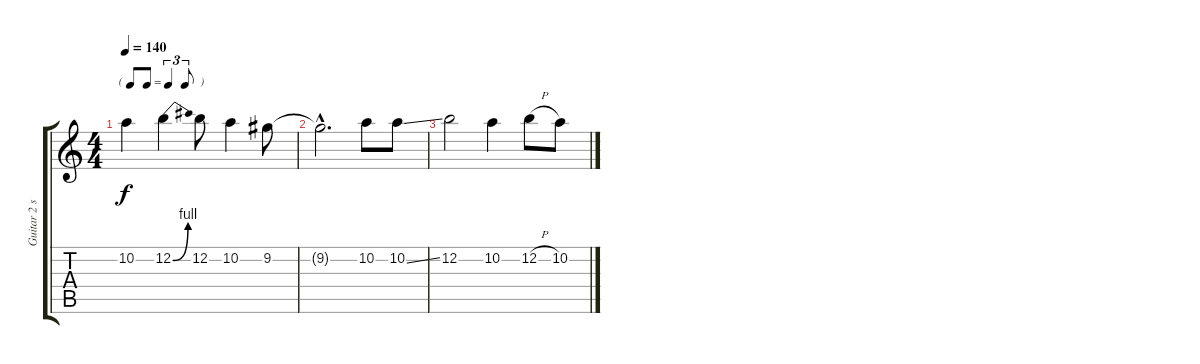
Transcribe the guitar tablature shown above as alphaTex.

\track ("Guitar 2 solo " "Guitar 2 s") {instrument overdrivenguitar}
\staff {score tabs}
\tuning (E4 B3 G3 D3 A2 E2) {hide}
\ts (4 4)
\tf triplet8th
\tempo 140
\clef g2
\ks c
10.2{t}.4{dy f} 12.2{be (bend 0 0 60 4)}.4 12.2.8 10.2.4 9.2.8 |
9.2{hac t}.2{d volume 0} 10.2.8 10.2{ss}.8 |
12.2.2 10.2.4 12.2{h}.8 10.2.8
